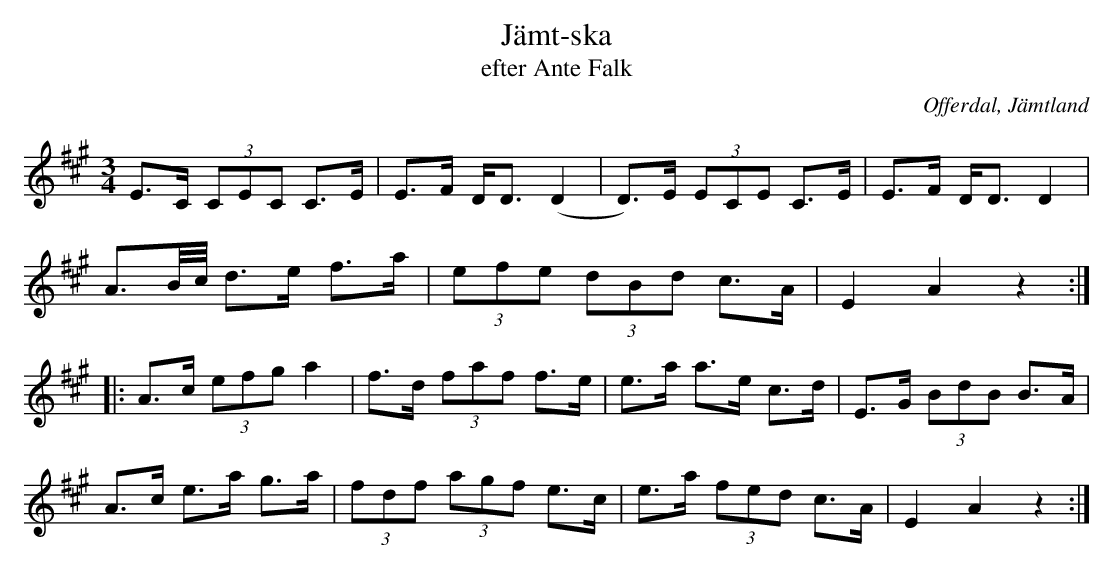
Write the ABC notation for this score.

X:1
T:Jämt-ska
T:efter Ante Falk
O:Offerdal, Jämtland
M:3/4
L:1/8
K:A
V:1
E>C (3 CEC C>E | E>F D<D (D2 | D>)E (3 ECE C>E | E>F D<D D2 |
A3/2B//c// d>e f>a | (3efe (3dBd c>A | E2 A2 z2 ::
A>c (3efg a2 | f>d (3faf f>e | e>a a>e c>d | E>G (3BdB B>A |
A>c e>a g>a | (3 fdf (3 agf e>c | e>a (3 fed c>A | E2 A2 z2 :|
